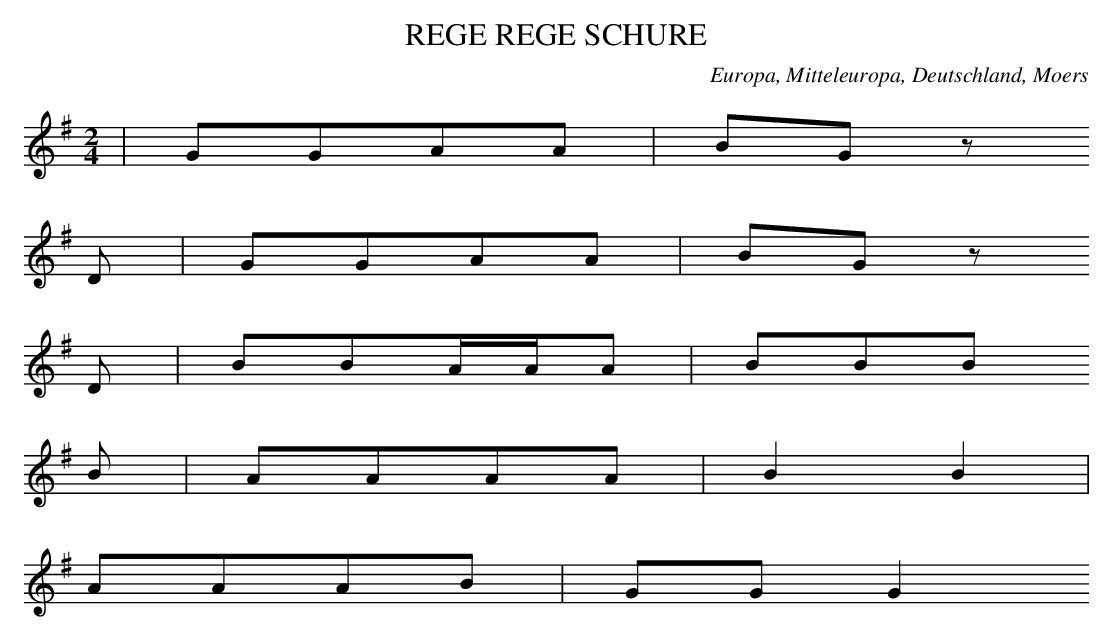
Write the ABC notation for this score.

X:1
T: REGE REGE SCHURE
O: Europa, Mitteleuropa, Deutschland, Moers
M: 2/4
L: 1/16
K: G
 | G2G2A2A2 | B2G2z2
D2 | G2G2A2A2 | B2G2z2
D2 | B2B2AAA2 | B2B2B2
B2 | A2A2A2A2 | B4B4 |
A2A2A2B2 | G2G2G4
